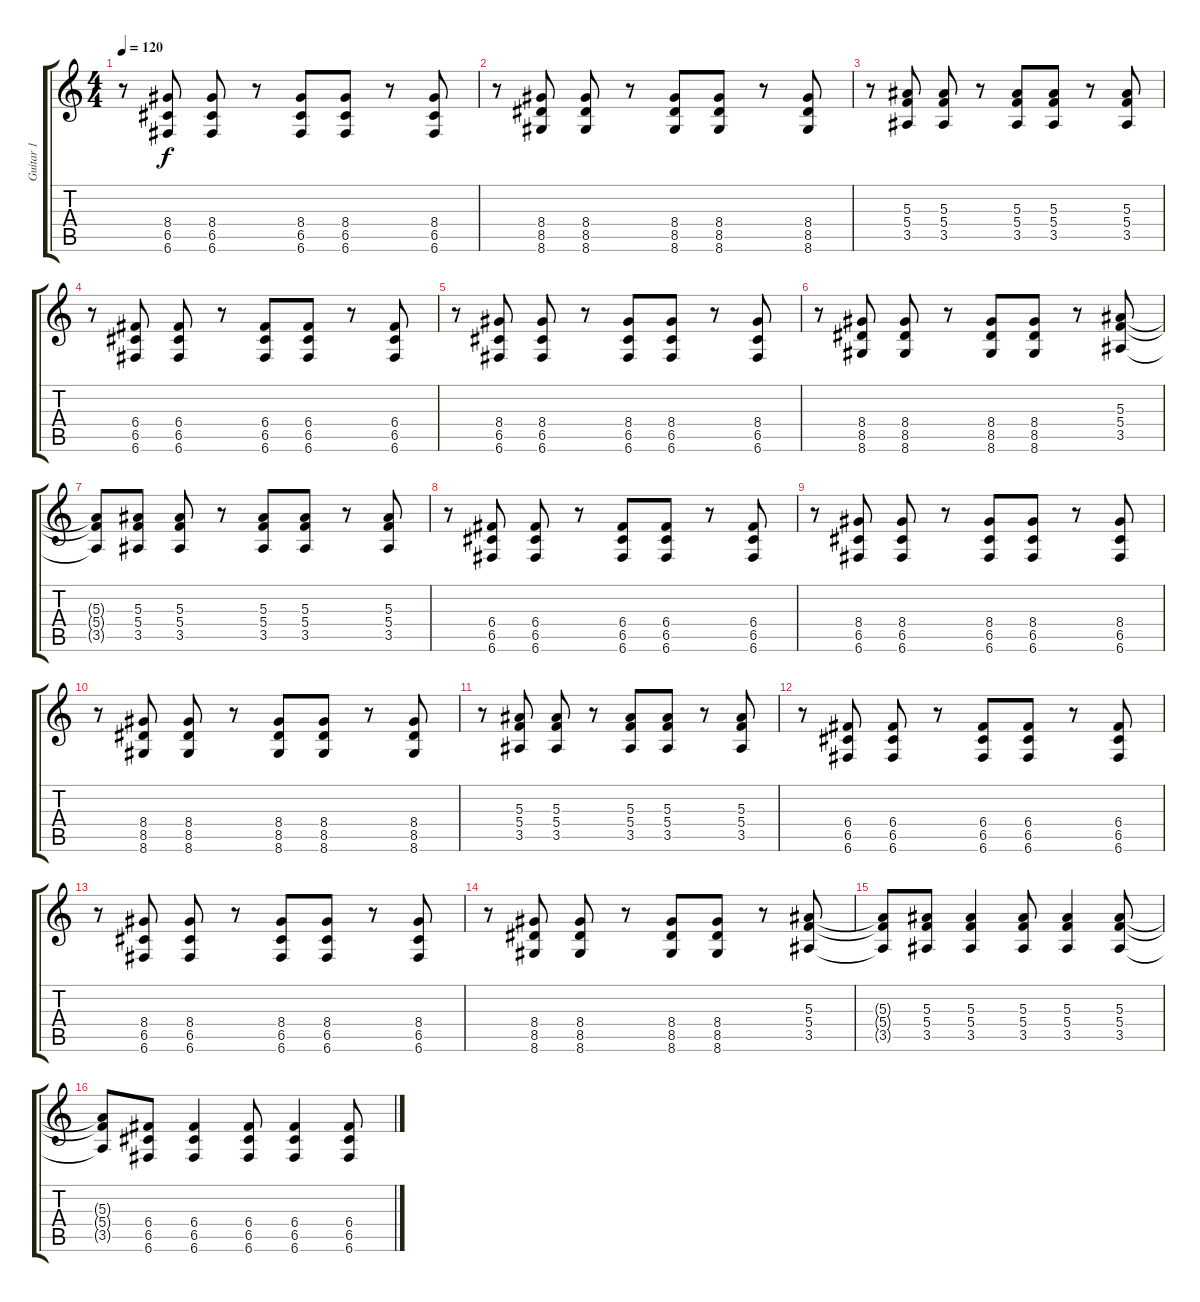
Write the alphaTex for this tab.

\track ("Guitar 1" "Guitar 1") {instrument distortionguitar}
\staff {score tabs}
\tuning (D4 A3 F3 C3 G2 C2) {hide}
\ts (4 4)
\tempo 120
\clef g2
\ks c
r.8{dy f} (8.4 6.5 6.6).8 (8.4 6.5 6.6).8 r.8 (8.4 6.5 6.6).8 (8.4 6.5 6.6).8 r.8 (8.4 6.5 6.6).8 |
r.8 (8.4 8.5 8.6).8 (8.4 8.5 8.6).8 r.8 (8.4 8.5 8.6).8 (8.4 8.5 8.6).8 r.8 (8.4 8.5 8.6).8 |
r.8 (5.3 5.4 3.5).8 (5.3 5.4 3.5).8 r.8 (5.3 5.4 3.5).8 (5.3 5.4 3.5).8 r.8 (5.3 5.4 3.5).8 |
r.8 (6.4 6.5 6.6).8 (6.4 6.5 6.6).8 r.8 (6.4 6.5 6.6).8 (6.4 6.5 6.6).8 r.8 (6.4 6.5 6.6).8 |
r.8 (8.4 6.5 6.6).8 (8.4 6.5 6.6).8 r.8 (8.4 6.5 6.6).8 (8.4 6.5 6.6).8 r.8 (8.4 6.5 6.6).8 |
r.8 (8.4 8.5 8.6).8 (8.4 8.5 8.6).8 r.8 (8.4 8.5 8.6).8 (8.4 8.5 8.6).8 r.8 (5.3 5.4 3.5).8 |
(5.3{t} 5.4{t} 3.5{t}).8 (5.3 5.4 3.5).8 (5.3 5.4 3.5).8 r.8 (5.3 5.4 3.5).8 (5.3 5.4 3.5).8 r.8 (5.3 5.4 3.5).8 |
r.8 (6.4 6.5 6.6).8 (6.4 6.5 6.6).8 r.8 (6.4 6.5 6.6).8 (6.4 6.5 6.6).8 r.8 (6.4 6.5 6.6).8 |
r.8 (8.4 6.5 6.6).8 (8.4 6.5 6.6).8 r.8 (8.4 6.5 6.6).8 (8.4 6.5 6.6).8 r.8 (8.4 6.5 6.6).8 |
r.8 (8.4 8.5 8.6).8 (8.4 8.5 8.6).8 r.8 (8.4 8.5 8.6).8 (8.4 8.5 8.6).8 r.8 (8.4 8.5 8.6).8 |
r.8 (5.3 5.4 3.5).8 (5.3 5.4 3.5).8 r.8 (5.3 5.4 3.5).8 (5.3 5.4 3.5).8 r.8 (5.3 5.4 3.5).8 |
r.8 (6.4 6.5 6.6).8 (6.4 6.5 6.6).8 r.8 (6.4 6.5 6.6).8 (6.4 6.5 6.6).8 r.8 (6.4 6.5 6.6).8 |
r.8 (8.4 6.5 6.6).8 (8.4 6.5 6.6).8 r.8 (8.4 6.5 6.6).8 (8.4 6.5 6.6).8 r.8 (8.4 6.5 6.6).8 |
r.8 (8.4 8.5 8.6).8 (8.4 8.5 8.6).8 r.8 (8.4 8.5 8.6).8 (8.4 8.5 8.6).8 r.8 (5.3 5.4 3.5).8 |
(5.3{t} 5.4{t} 3.5{t}).8 (5.3 5.4 3.5).8 (5.3 5.4 3.5).4 (5.3 5.4 3.5).8 (5.3 5.4 3.5).4 (5.3 5.4 3.5).8 |
(5.3{t} 5.4{t} 3.5{t}).8 (6.4 6.5 6.6).8 (6.4 6.5 6.6).4 (6.4 6.5 6.6).8 (6.4 6.5 6.6).4 (6.4 6.5 6.6).8
